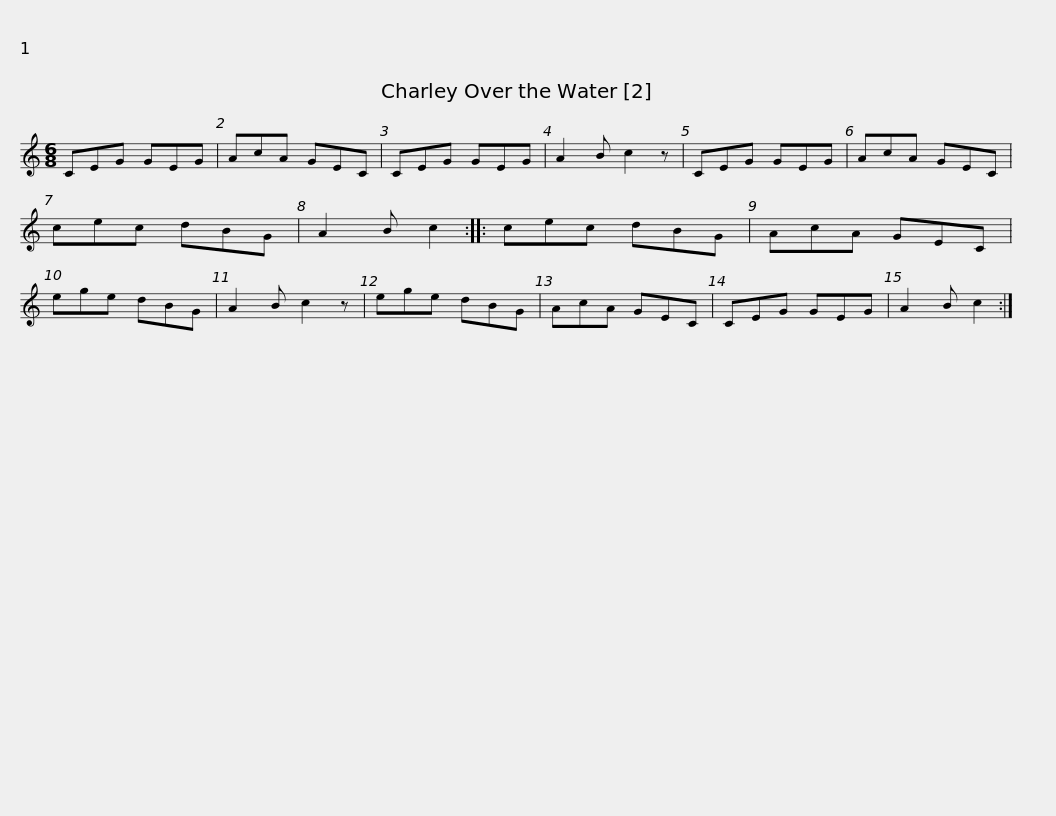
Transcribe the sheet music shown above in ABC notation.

X:1
L:1/8
M:6/8
I:linebreak $
K:C
V:1 treble
V:1
 CEG GEG | AcA GEC | CEG GEG | A2 B c2 z | CEG GEG | %5
 AcA GEC | cec dBG | A2 B c2 ::$ cec dBG | AcA GEC | %10
 ege dBG | A2 B c2 z | ege dBG | AcA GEC | CEG GEG | %15
 A2 B c2 :| %16
